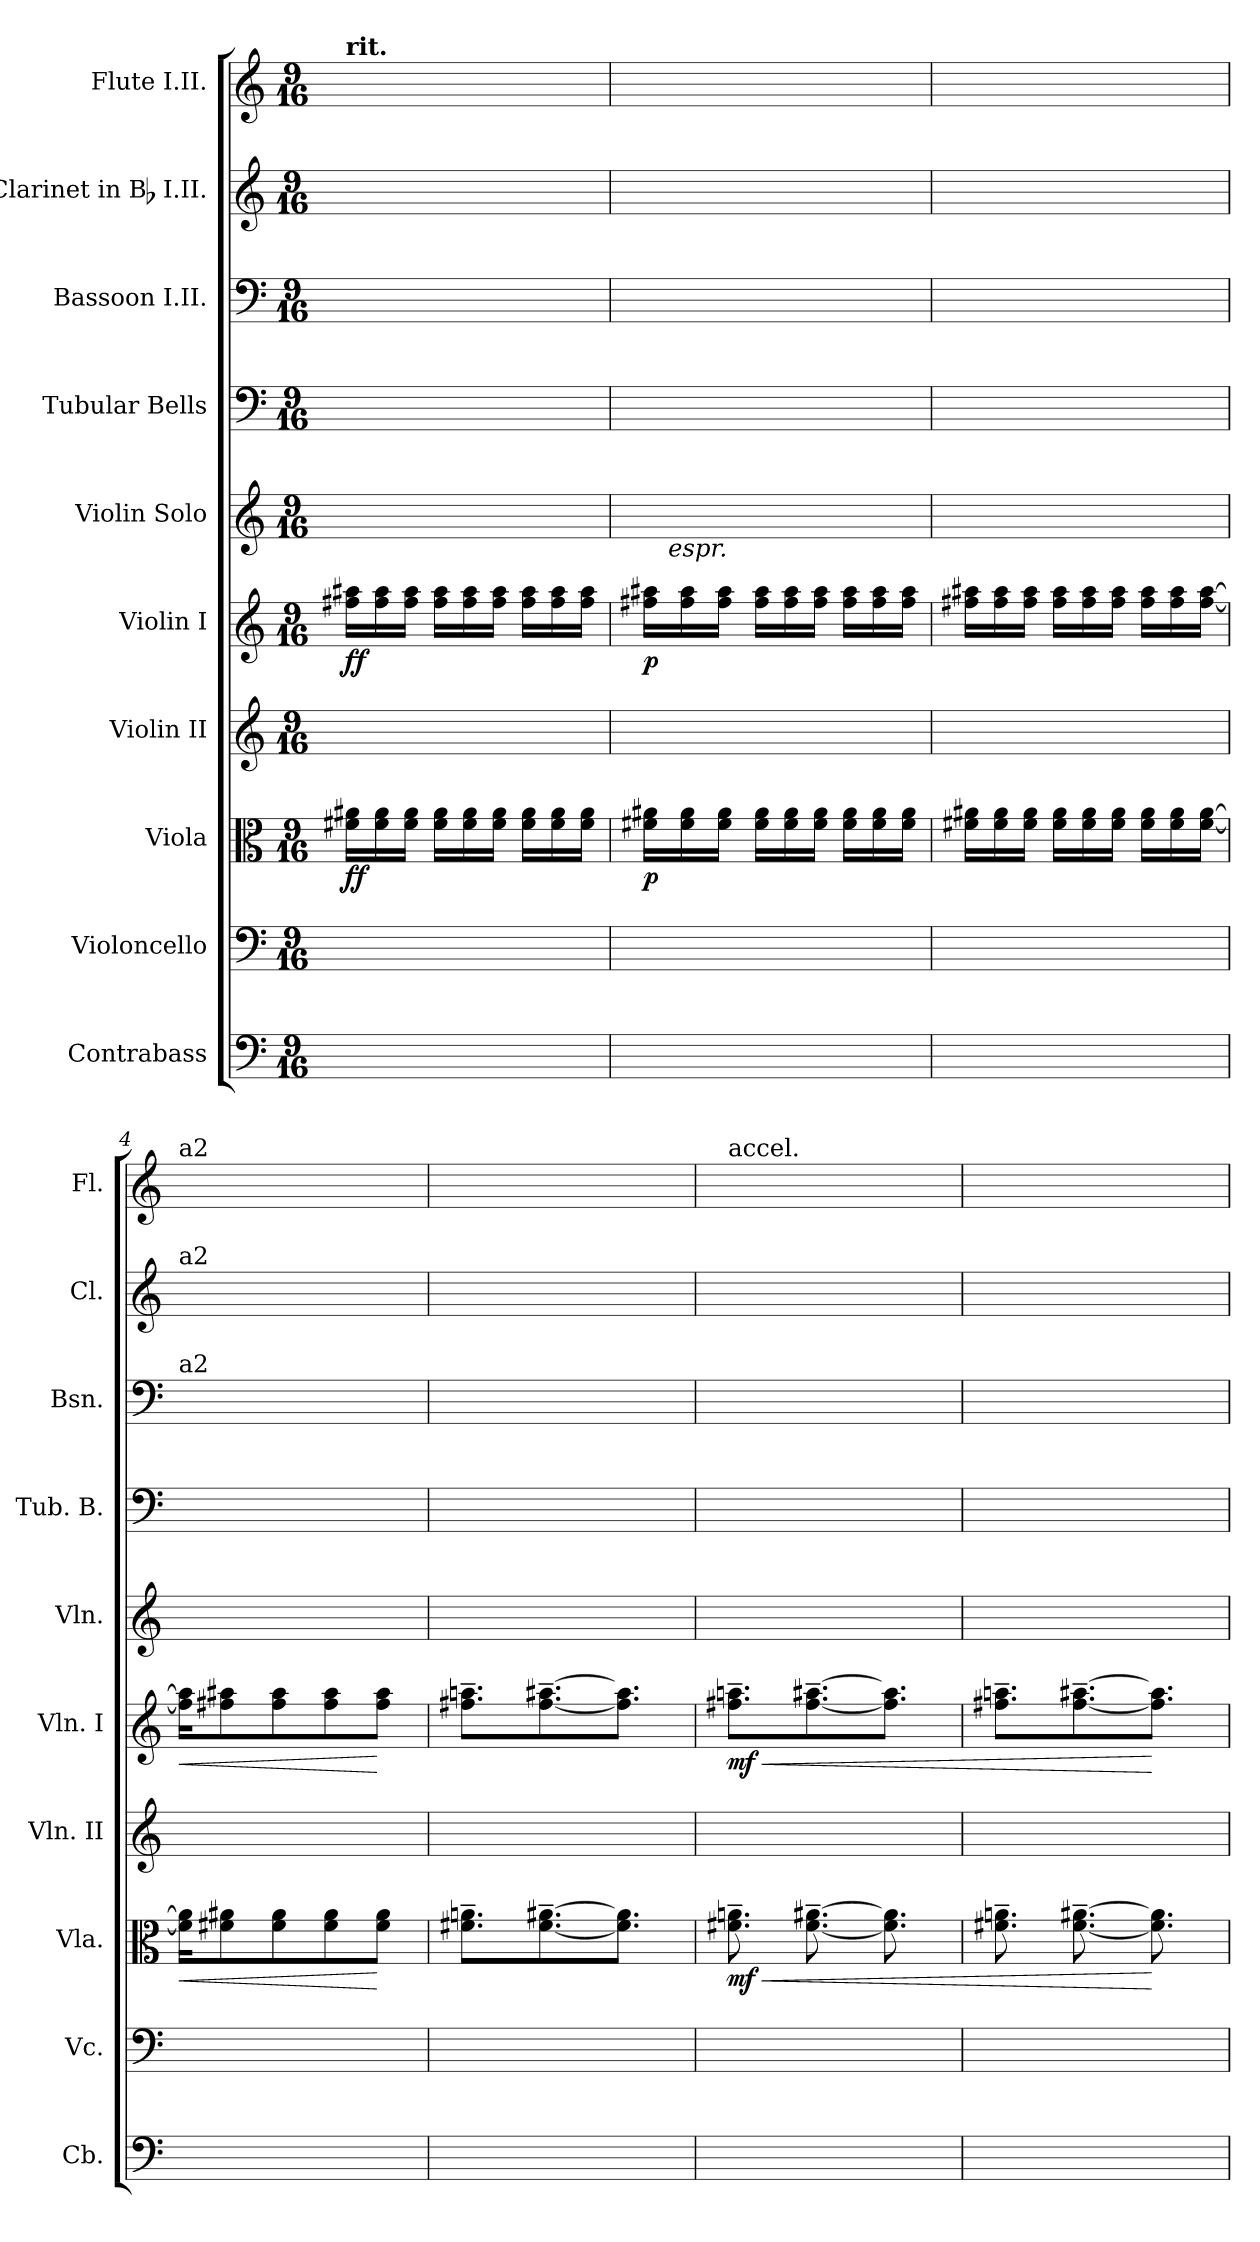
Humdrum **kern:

**kern	**kern	**kern	**dynam	**kern	**kern	**dynam	**kern	**kern	**kern	**kern	**kern
*part10	*part9	*part8	*part8	*part7	*part6	*part6	*part5	*part4	*part3	*part2	*part1
*staff10	*staff9	*staff8	*staff8	*staff7	*staff6	*staff6	*staff5	*staff4	*staff3	*staff2	*staff1
*I"Contrabass	*I"Violoncello	*I"Viola	*	*I"Violin II	*I"Violin I	*	*I"Violin Solo	*I"Tubular Bells	*I"Bassoon I.II.	*I"Clarinet in Bb I.II.	*I"Flute I.II.
*I'Cb.	*I'Vc.	*I'Vla.	*	*I'Vln. II	*I'Vln. I	*	*I'Vln.	*I'Tub. B.	*I'Bsn.	*I'Cl.	*I'Fl.
*clefF4	*clefF4	*clefC3	*	*clefG2	*clefG2	*	*clefG2	*clefF4	*clefF4	*clefG2	*clefG2
*ITrd7c12	*	*	*	*	*	*	*	*	*	*ITrd1c2	*
*k[]	*k[]	*k[]	*	*k[]	*k[]	*	*k[]	*k[]	*k[]	*k[b-e-]	*k[]
*M9/16	*M9/16	*M9/16	*	*M9/16	*M9/16	*	*M9/16	*M9/16	*M9/16	*M9/16	*M9/16
=1	=1	=1	=1	=1	=1	=1	=1	=1	=1	=1	=1
!	!	!	!	!	!	!	!	!	!	!	!LO:TX:a:B:t=rit.
8.ryy	8.ryy	16f#X 16a#XLL	ff	8.ryy	16ff#X 16aa#XLL	ff	16%9ryy	16%9ryy	16%9ryy	16%9ryy	16%9ryy
.	.	16f# 16a#	.	.	16ff# 16aa#	.	.	.	.	.	.
.	.	16f# 16a#JJ	.	.	16ff# 16aa#JJ	.	.	.	.	.	.
8.ryy	8.ryy	16f# 16a#LL	.	8.ryy	16ff# 16aa#LL	.	.	.	.	.	.
.	.	16f# 16a#	.	.	16ff# 16aa#	.	.	.	.	.	.
.	.	16f# 16a#JJ	.	.	16ff# 16aa#JJ	.	.	.	.	.	.
8.ryy	8.ryy	16f# 16a#LL	.	8.ryy	16ff# 16aa#LL	.	.	.	.	.	.
.	.	16f# 16a#	.	.	16ff# 16aa#	.	.	.	.	.	.
.	.	16f# 16a#JJ	.	.	16ff# 16aa#JJ	.	.	.	.	.	.
=2	=2	=2	=2	=2	=2	=2	=2	=2	=2	=2	=2
!!LO:REH:place=s1:t=1
*	*	*	*	*	*	*	*	*	*	*	*MM35
8.ryy	8.ryy	16f#X 16a#XLL	p	8.ryy	16ff#X 16aa#XLL	p	64%3ryy	16%9ryy	16%9ryy	16%9ryy	16%9ryy
!	!	!	!	!	!	!	!LO:TX:b:i:t=espr.	!	!	!	!
.	.	.	.	.	.	.	64%3ryy	.	.	.	.
.	.	16f# 16a#	.	.	16ff# 16aa#	.	.	.	.	.	.
.	.	.	.	.	.	.	64%3ryy	.	.	.	.
.	.	16f# 16a#JJ	.	.	16ff# 16aa#JJ	.	.	.	.	.	.
.	.	.	.	.	.	.	64%3ryy	.	.	.	.
8.ryy	8.ryy	16f# 16a#LL	.	8.ryy	16ff# 16aa#LL	.	8.ryy	.	.	.	.
.	.	16f# 16a#	.	.	16ff# 16aa#	.	.	.	.	.	.
.	.	16f# 16a#JJ	.	.	16ff# 16aa#JJ	.	.	.	.	.	.
8.ryy	8.ryy	16f# 16a#LL	.	8.ryy	16ff# 16aa#LL	.	8.ryy	.	.	.	.
.	.	16f# 16a#	.	.	16ff# 16aa#	.	.	.	.	.	.
.	.	16f# 16a#JJ	.	.	16ff# 16aa#JJ	.	.	.	.	.	.
=3	=3	=3	=3	=3	=3	=3	=3	=3	=3	=3	=3
8.ryy	8.ryy	16f#X 16a#XLL	.	8.ryy	16ff#X 16aa#XLL	.	8.ryy	16%9ryy	16%9ryy	16%9ryy	16%9ryy
.	.	16f# 16a#	.	.	16ff# 16aa#	.	.	.	.	.	.
.	.	16f# 16a#JJ	.	.	16ff# 16aa#JJ	.	.	.	.	.	.
8.ryy	8.ryy	16f# 16a#LL	.	8.ryy	16ff# 16aa#LL	.	8.ryy	.	.	.	.
.	.	16f# 16a#	.	.	16ff# 16aa#	.	.	.	.	.	.
.	.	16f# 16a#JJ	.	.	16ff# 16aa#JJ	.	.	.	.	.	.
8.ryy	8.ryy	16f# 16a#LL	.	8.ryy	16ff# 16aa#LL	.	8.ryy	.	.	.	.
.	.	16f# 16a#	.	.	16ff# 16aa#	.	.	.	.	.	.
.	.	[16f# [16a#JJ	.	.	[16ff# [16aa#JJ	.	.	.	.	.	.
=4	=4	=4	=4	=4	=4	=4	=4	=4	=4	=4	=4
!	!	!	!	!	!	!	!	!	!	!	!LO:TX:a:t=a2
!	!	!	!	!	!	!	!	!	!	!LO:TX:a:t=a2	!
!	!	!	!	!	!	!	!	!	!LO:TX:a:t=a2	!	!
!	!	!	!LO:HP:b	!	!	!LO:HP:b	!	!	!	!	!
8.ryy	16ryy	16f#] 16a#]KL	<	16ryy	16ff#] 16aa#]KL	<	8.ryy	16%9ryy	8.ryy	8.ryy	8.ryy
.	16ryy	8f#X 8a#X	.	16ryy	8ff#X 8aa#X	.	.	.	.	.	.
.	16ryy	.	.	16ryy	.	.	.	.	.	.	.
8.ryy	16ryy	8f# 8a#	.	16ryy	8ff# 8aa#	.	8.ryy	.	8.ryy	8.ryy	8.ryy
.	16ryy	.	.	16ryy	.	.	.	.	.	.	.
.	16ryy	8f# 8a#	.	16ryy	8ff# 8aa#	.	.	.	.	.	.
8.ryy	16ryy	.	.	16ryy	.	.	8.ryy	.	8.ryy	8.ryy	8.ryy
.	16ryy	8f# 8a#J	[	16ryy	8ff# 8aa#J	[	.	.	.	.	.
.	16ryy	.	.	16ryy	.	.	.	.	.	.	.
=5	=5	=5	=5	=5	=5	=5	=5	=5	=5	=5	=5
8.ryy	16ryy	8.f#X~ 8.an~L	.	16ryy	8.ff#X~ 8.aan~L	.	8.ryy	16ryy	8.ryy	8.ryy	8.ryy
.	16ryy	.	.	16ryy	.	.	.	8ryy	.	.	.
.	16ryy	.	.	16ryy	.	.	.	.	.	.	.
8.ryy	16ryy	[8.f#~ [8.a#X~	.	16ryy	[8.ff#~ [8.aa#X~	.	8.ryy	8ryy	8.ryy	8.ryy	8.ryy
.	16ryy	.	.	16ryy	.	.	.	.	.	.	.
.	16ryy	.	.	16ryy	.	.	.	16ryy	.	.	.
8.ryy	16ryy	8.f#] 8.a#]J	.	16ryy	8.ff#] 8.aa#]J	.	8.ryy	8.ryy	8.ryy	8.ryy	8.ryy
.	16ryy	.	.	16ryy	.	.	.	.	.	.	.
.	16ryy	.	.	16ryy	.	.	.	.	.	.	.
=6	=6	=6	=6	=6	=6	=6	=6	=6	=6	=6	=6
!	!	!	!	!	!	!	!	!	!	!	!LO:TX:a:t=accel.
!	!	!	!LO:HP:b	!	!	!LO:HP:b	!	!	!	!	!
8.ryy	16ryy	8.f#X~ 8.an~	< mf	16ryy	8.ff#X~ 8.aan~L	< mf	8.ryy	16ryy	8.ryy	8.ryy	8.ryy
.	16ryy	.	.	16ryy	.	.	.	8ryy	.	.	.
.	16ryy	.	.	16ryy	.	.	.	.	.	.	.
8.ryy	16ryy	[8.f#~ [8.a#X~	.	16ryy	[8.ff#~ [8.aa#X~	.	8.ryy	8ryy	8.ryy	8.ryy	8.ryy
.	16ryy	.	.	16ryy	.	.	.	.	.	.	.
.	16ryy	.	.	16ryy	.	.	.	16ryy	.	.	.
8.ryy	16ryy	8.f#] 8.a#]	.	16ryy	8.ff#] 8.aa#]J	.	8.ryy	8.ryy	8.ryy	8.ryy	8.ryy
.	16ryy	.	.	16ryy	.	.	.	.	.	.	.
.	16ryy	.	.	16ryy	.	.	.	.	.	.	.
=7	=7	=7	=7	=7	=7	=7	=7	=7	=7	=7	=7
8.ryy	16ryy	8.f#X~ 8.an~	.	16ryy	8.ff#X~ 8.aan~L	.	8.ryy	16ryy	8.ryy	8.ryy	8.ryy
.	16ryy	.	.	16ryy	.	.	.	8ryy	.	.	.
.	16ryy	.	.	16ryy	.	.	.	.	.	.	.
8.ryy	16ryy	[8.f#~ [8.a#X~	.	16ryy	[8.ff#~ [8.aa#X~	.	8.ryy	8ryy	8.ryy	8.ryy	8.ryy
.	16ryy	.	.	16ryy	.	.	.	.	.	.	.
.	16ryy	.	.	16ryy	.	.	.	16ryy	.	.	.
8.ryy	16ryy	8.f#] 8.a#]	[	16ryy	8.ff#] 8.aa#]J	[	8.ryy	8.ryy	8.ryy	8.ryy	8.ryy
.	16ryy	.	.	16ryy	.	.	.	.	.	.	.
.	16ryy	.	.	16ryy	.	.	.	.	.	.	.
=	=	=	=	=	=	=	=	=	=	=	=
*-	*-	*-	*-	*-	*-	*-	*-	*-	*-	*-	*-
